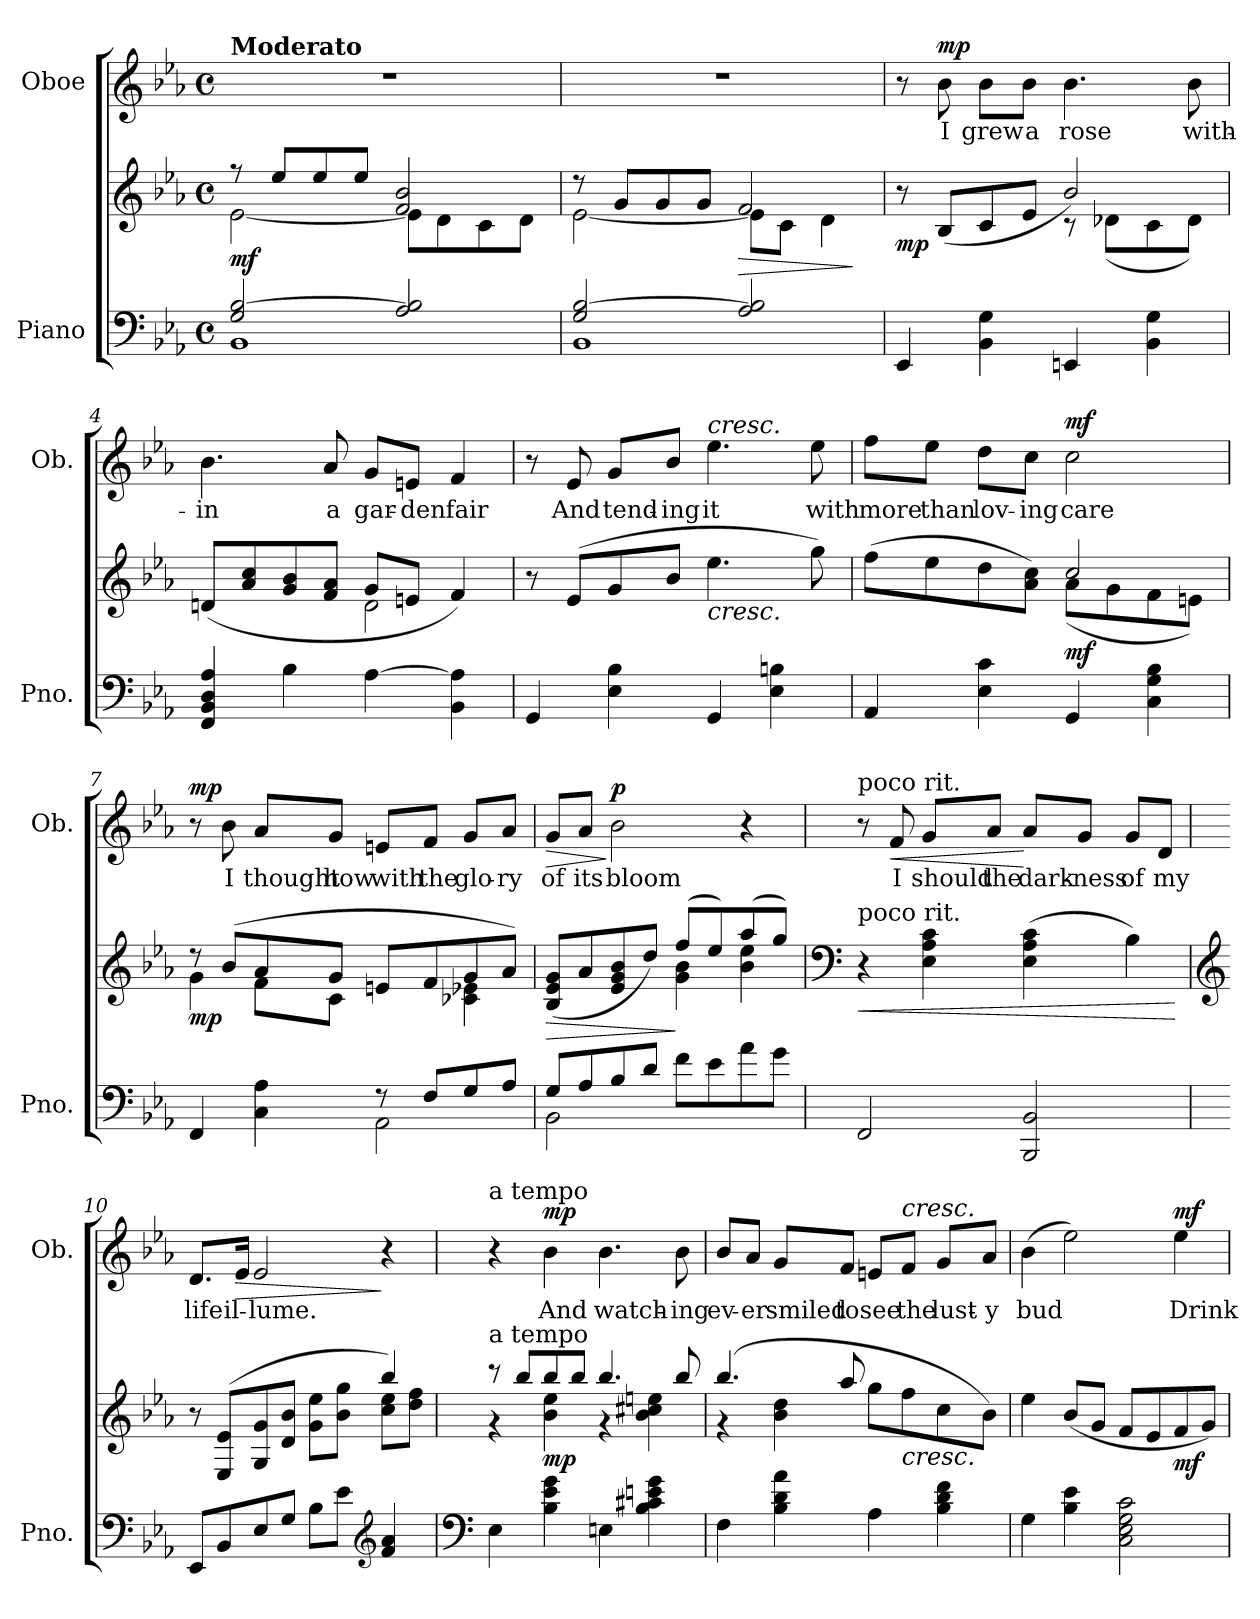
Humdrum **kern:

**kern	**kern	**dynam	**kern	**text	**dynam
*part2	*part2	*part2	*part1	*part1	*part1
*staff3	*staff2	*staff2/3	*staff1	*staff1	*staff1
*I"Piano	*	*	*I"Oboe	*	*
*I'Pno.	*	*	*I'Ob.	*	*
*clefF4	*clefG2	*	*clefG2	*	*
*k[b-e-a-]	*k[b-e-a-]	*	*k[b-e-a-]	*	*
*M4/4	*M4/4	*	*M4/4	*	*
*met(c)	*met(c)	*	*met(c)	*	*
=1	=1	=1	=1	=1	=1
*^	*^	*	*	*	*
!	!	!	!	!	!LO:TX:a:B:t=Moderato	!	!
!	!	!	!	!LO:DY:b	!	!	!
2G/ [2B-/	1BB-	8r	[2e-\	mf	1r	.	.
.	.	8ee-/L	.	.	.	.	.
.	.	8ee-/	.	.	.	.	.
.	.	8ee-/J	.	.	.	.	.
2A-/ 2B-/]	.	2f/ 2b-/	8e-\L]	.	.	.	.
.	.	.	8d\	.	.	.	.
.	.	.	8c\	.	.	.	.
.	.	.	8d\J	.	.	.	.
=2	=2	=2	=2	=2	=2	=2	=2
2G/ [2B-/	1BB-	8r	[2e-\	.	1r	.	.
.	.	8g/L	.	.	.	.	.
.	.	8g/	.	.	.	.	.
.	.	8g/J	.	.	.	.	.
!	!	!	!	!LO:HP:b	!	!	!
2A-/ 2B-/]	.	2f/	8e-\L]	>	.	.	.
.	.	.	8c\J	.	.	.	.
.	.	.	4d\	.	.	.	.
*v	*v	*	*	*	*	*	*
*	*v	*v	*	*	*	*
.	.	]	.	.	.
=3	=3	=3	=3	=3	=3
*	*^	*	*	*	*
!	!	!	!LO:DY:b	!	!	!
4EE-/	8r	2ryy	mp	8r	.	.
!	!	!	!	!	!LO:LY:b	!LO:DY:a
.	(8B-/L	.	.	8b-\	I	mp
!	!	!	!	!	!LO:LY:b	!
4BB-\ 4G\	8c/	.	.	8b-\L	grew	.
!	!	!	!	!	!LO:LY:b	!
.	8e-/J	.	.	8b-\J	a	.
!	!	!	!	!	!LO:LY:b	!
4EEn/	2b-/)	8r	.	4.b-\	rose	.
.	.	(8d-X\L	.	.	.	.
4BB-\ 4G\	.	8c\	.	.	.	.
!	!	!	!	!	!LO:LY:b	!
.	.	8d-\J)	.	8b-\	with-	.
=4	=4	=4	=4	=4	=4	=4
!	!	!	!	!	!LO:LY:b	!
4FF/ 4BB-/ 4D/ 4A-/	(8dn/L	2ryy	.	4.b-\	-in	.
.	8a-/ 8cc/	.	.	.	.	.
4B-\	8g/ 8b-/	.	.	.	.	.
!	!	!	!	!	!LO:LY:b	!
.	8f/ 8a-/J	.	.	8a-/	a	.
!	!	!	!	!	!LO:LY:b	!
[4A-\	8g/L	2d\	.	8g/L	gar-	.
!	!	!	!	!	!LO:LY:b	!
.	8en/J	.	.	8en/J	-den	.
!	!	!	!	!	!LO:LY:b	!
4BB-\ 4A-\]	4f/)	.	.	4f/	fair	.
*	*v	*v	*	*	*	*
!!LO:LB:g=z
=5	=5	=5	=5	=5	=5
4GG/	8r	.	8r	.	.
!	!	!	!	!LO:LY:b	!
.	(8e-/L	.	8e-/	And	.
!	!	!	!	!LO:LY:b	!
4E-\ 4B-\	8g/	.	8g/L	tend-	.
!	!	!	!	!LO:LY:b	!
.	8b-/J	.	8b-/J	-ing	.
!	!	!	!LO:TX:a:i:t=cresc.	!	!
!	!LO:TX:b:i:t=cresc.	!	!	!	!
!	!	!	!	!LO:LY:b	!
4GG/	4.ee-\	.	4.ee-\	it	.
4E-\ 4Bn\	.	.	.	.	.
!	!	!	!	!LO:LY:b	!
.	8gg\)	.	8ee-\	with	.
=6	=6	=6	=6	=6	=6
*	*^	*	*	*	*
!	!	!	!	!	!LO:LY:b	!
4AA-/	(8ff\L	2ryy	.	8ff\L	more	.
!	!	!	!	!	!LO:LY:b	!
.	8ee-\	.	.	8ee-\J	than	.
!	!	!	!	!	!LO:LY:b	!
4E-\ 4c\	8dd\	.	.	8dd\L	lov-	.
!	!	!	!	!	!LO:LY:b	!
.	8a-\ 8cc\J)	.	.	8cc\J	-ing	.
!	!	!	!LO:DY:b	!	!LO:LY:b	!LO:DY:a
4GG/	2cc/	(8a-\L	mf	2cc\	care	mf
.	.	8g\	.	.	.	.
4C\ 4G\ 4B-\	.	8f\	.	.	.	.
.	.	8en\J)	.	.	.	.
=7	=7	=7	=7	=7	=7	=7
*^	*	*	*	*	*	*
!	!	!	!	!LO:DY:b	!	!	!LO:DY:a
4FF/	2ryy	8r	4g\	mp	8r	.	mp
!	!	!	!	!	!	!LO:LY:b	!
.	.	(8b-/L	.	.	8b-\	I	.
!	!	!	!	!	!	!LO:LY:b	!
4C\ 4A-\	.	8a-/	8f\L	.	8a-/L	thought	.
!	!	!	!	!	!	!LO:LY:b	!
.	.	8g/J	8c\J	.	8g/J	how	.
!	!	!	!	!	!	!LO:LY:b	!
8r	2AA-\	8en/L	4ryy	.	8en/L	with	.
!	!	!	!	!	!	!LO:LY:b	!
8F/L	.	8f/	.	.	8f/J	the	.
!	!	!	!	!	!	!LO:LY:b	!
8G/	.	8g/	4c-X\ 4e-X\	.	8g/L	glo-	.
!	!	!	!	!	!	!LO:LY:b	!
8A-/J	.	8a-/J)	.	.	8a-/J	-ry	.
!!LO:LB:g=z
=8	=8	=8	=8	=8	=8	=8	=8
!	!	!	!	!LO:HP:b	!	!LO:LY:b	!LO:HP:b
8G/L	2BB-\	(8B-/ 8e-/ 8g/L	2ryy	>	8g/L	of	>
!	!	!	!	!	!	!LO:LY:b	!
8A-/	.	8a-/	.	.	8a-/J	its	.
!	!	!	!	!	!	!LO:LY:b	!LO:DY:n=1:a
8B-/	.	8e-/ 8g/ 8b-/	.	.	2b-\	bloom	] p
8d/J	.	8dd/J)	.	.	.	.	.
8f\L	2ryy	(8ff/L	4g\ 4b-\	]	.	.	.
8e-\	.	8ee-/)	.	.	.	.	.
8a-\	.	(8aa-/	4b-\ 4ee-\	.	4r	.	.
8g\J	.	8gg/J)	.	.	.	.	.
*v	*v	*	*	*	*	*	*
*	*v	*v	*	*	*	*
=9	=9	=9	=9	=9	=9
*	*clefF4	*	*	*	*
!	!	!	!LO:TX:a:t=poco rit.	!	!
!	!LO:TX:a:t=poco rit.	!	!	!	!
!	!	!LO:HP:b	!	!	!
2FF/	4r	<	8r	.	.
!	!	!	!	!LO:LY:b	!LO:HP:b
.	.	.	8f/	I	<
!	!	!	!	!LO:LY:b	!
.	4E-\ 4A-\ 4c\	.	8g/L	should	.
!	!	!	!	!LO:LY:b	!
.	.	.	8a-/J	the	.
!	!	!	!	!LO:LY:b	!
2BBB-/ 2BB-/	(4E-\ 4A-\ 4c\	.	8a-/L	dark-	[
!	!	!	!	!LO:LY:b	!
.	.	.	8g/J	-ness	.
!	!	!	!	!LO:LY:b	!
.	4B-\)	.	8g/L	of	.
!	!	!	!	!LO:LY:b	!
.	.	.	8d/J	my	.
.	.	[	.	.	.
=10	=10	=10	=10	=10	=10
*	*clefG2	*	*	*	*
*	*^	*	*	*	*
!	!	!	!	!	!LO:LY:b	!
8EE-/L	8r	2.ryy	.	8.d/L	life	.
8BB-/	(8E-/ 8e-/L	.	.	.	.	.
!	!	!	!	!	!LO:LY:b	!LO:HP:b
.	.	.	.	16e-/Jk	il-	>
!	!	!	!	!	!LO:LY:b	!
8E-/	8G/ 8g/	.	.	2e-/	-lume.	.
8G/J	8d/ 8b-/J	.	.	.	.	.
8B-\L	8g\ 8ee-\L	.	.	.	.	.
8e-\J	8b-\ 8gg\J	.	.	.	.	.
*clefG2	*	*	*	*	*	*
4f/ 4a-/	4bb-/)	8cc\ 8ee-\L	.	4r	.	]
.	.	8dd\ 8ff\J	.	.	.	.
!!LO:PB:g=z
=11	=11	=11	=11	=11	=11	=11
*clefF4	*	*	*	*	*	*
!	!	!	!	!LO:TX:a:t=a tempo	!	!
!	!LO:TX:a:t=a tempo	!	!	!	!	!
4E-\	8r	4r	.	4r	.	.
.	8bb-/L	.	.	.	.	.
!	!	!	!LO:DY:b	!	!LO:LY:b	!LO:DY:a
4B-\ 4e-\ 4g\	8bb-/	4b-\ 4ee-\	mp	4b-\	And	mp
.	8bb-/J	.	.	.	.	.
!	!	!	!	!	!LO:LY:b	!
4En\	4.bb-/	4r	.	4.b-\	watch-	.
4B-\ 4c#X\ 4en\ 4g\	.	4b-\ 4cc#X\ 4een\	.	.	.	.
!	!	!	!	!	!LO:LY:b	!
.	8bb-/	.	.	8b-\	-ing	.
=12	=12	=12	=12	=12	=12	=12
!	!	!	!	!	!LO:LY:b	!
4F\	(4.bb-/	4r	.	8b-/L	ev-	.
!	!	!	!	!	!LO:LY:b	!
.	.	.	.	8a-/J	-er	.
!	!	!	!	!	!LO:LY:b	!
4B-\ 4d\ 4a-\	.	4b-\ 4dd\	.	8g/L	smiled	.
!	!	!	!	!	!LO:LY:b	!
.	8aa-/	.	.	8f/J	to	.
!	!	!	!	!	!LO:LY:b	!
4A-\	8gg\L	2ryy	.	8en/L	see	.
!	!	!	!	!LO:TX:a:i:t=cresc.	!	!
!	!LO:TX:b:i:t=cresc.	!	!	!	!	!
!	!	!	!	!	!LO:LY:b	!
.	8ff\	.	.	8f/J	the	.
!	!	!	!	!	!LO:LY:b	!
4B-\ 4d\ 4f\	8cc\	.	.	8g/L	lust-	.
!	!	!	!	!	!LO:LY:b	!
.	8b-\J)	.	.	8a-/J	-y	.
*	*v	*v	*	*	*	*
=13	=13	=13	=13	=13	=13
!	!	!	!	!LO:LY:b	!
4G\	4ee-\	.	(4b-\	bud	.
4B-\ 4e-\	(8b-/L	.	2ee-\)	.	.
.	8g/J	.	.	.	.
2C\ 2E-\ 2G\ 2c\	8f/L	.	.	.	.
.	8e-/	.	.	.	.
!	!	!LO:DY:b	!	!LO:LY:b	!LO:DY:a
.	8f/	mf	4ee-\	Drink	mf
.	8g/J)	.	.	.	.
=	=	=	=	=	=
*-	*-	*-	*-	*-	*-
